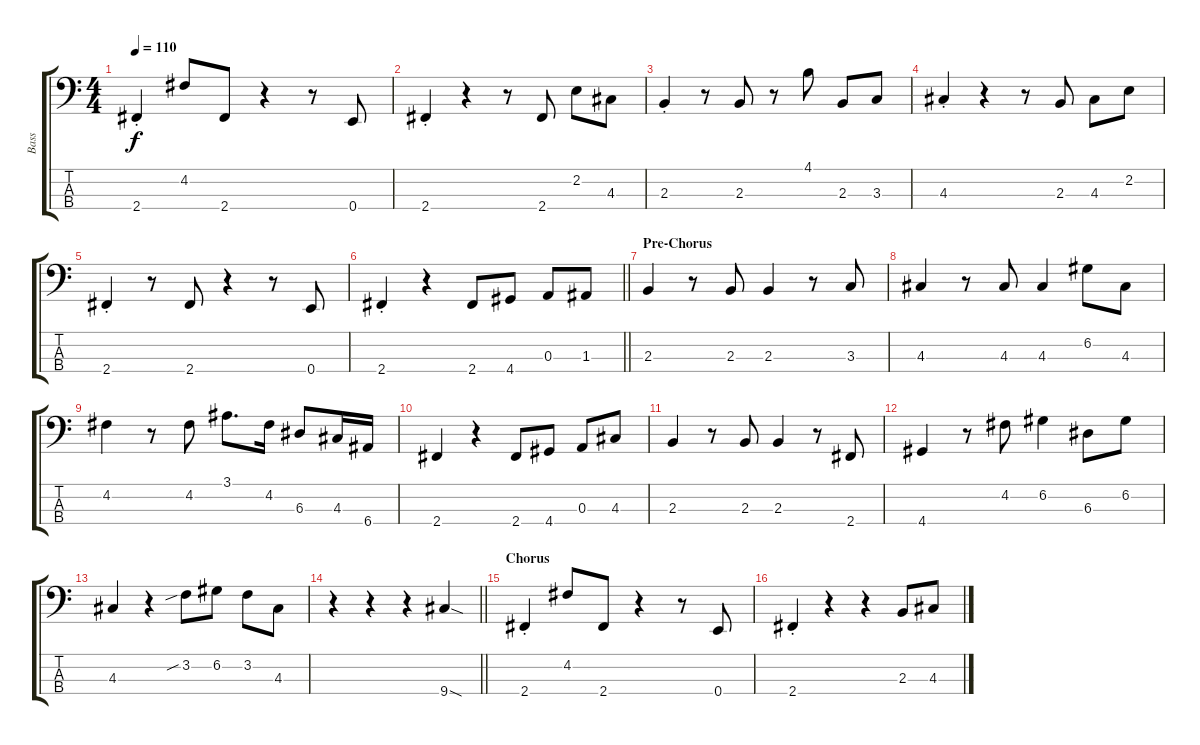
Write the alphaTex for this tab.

\track ("Bass" "Bass") {instrument electricbassfinger}
\staff {score tabs}
\tuning (G2 D2 A1 E1) {hide}
\ts (4 4)
\tempo 110
\clef f4
\ks c
2.4{st}.4{dy f} 4.2.8 2.4.8 r.4 r.8 0.4.8 |
2.4{st}.4 r.4 r.8 2.4.8 2.2.8 4.3.8 |
2.3{st}.4 r.8 2.3.8 r.8 4.1.8 2.3.8 3.3.8 |
4.3{st}.4 r.4 r.8 2.3.8 4.3.8 2.2.8 |
2.4{st}.4 r.8 2.4.8 r.4 r.8 0.4.8 |
\barLineRight lightlight
2.4{st}.4 r.4 2.4.8 4.4.8 0.3.8 1.3.8 |
\section ("" "Pre-Chorus")
2.3.4 r.8 2.3.8 2.3.4 r.8 3.3.8 |
4.3.4 r.8 4.3.8 4.3.4 6.2.8 4.3.8 |
4.2.4 r.8 4.2.8 3.1.8{d} 4.2.16 6.3.8 4.3.16 6.4.16 |
2.4.4 r.4 2.4.8 4.4.8 0.3.8 4.3.8 |
2.3.4 r.8 2.3.8 2.3.4 r.8 2.4.8 |
4.4.4 r.8 4.2.8 6.2.4 6.3.8 6.2.8 |
4.3.4 r.4 3.2{sib}.8 6.2.8 3.2.8 4.3.8 |
\barLineRight lightlight
r.4 r.4 r.4 9.4{sod}.4 |
\section ("" "Chorus")
2.4{st}.4 4.2.8 2.4.8 r.4 r.8 0.4.8 |
2.4{st}.4 r.4 r.4 2.3.8 4.3.8
